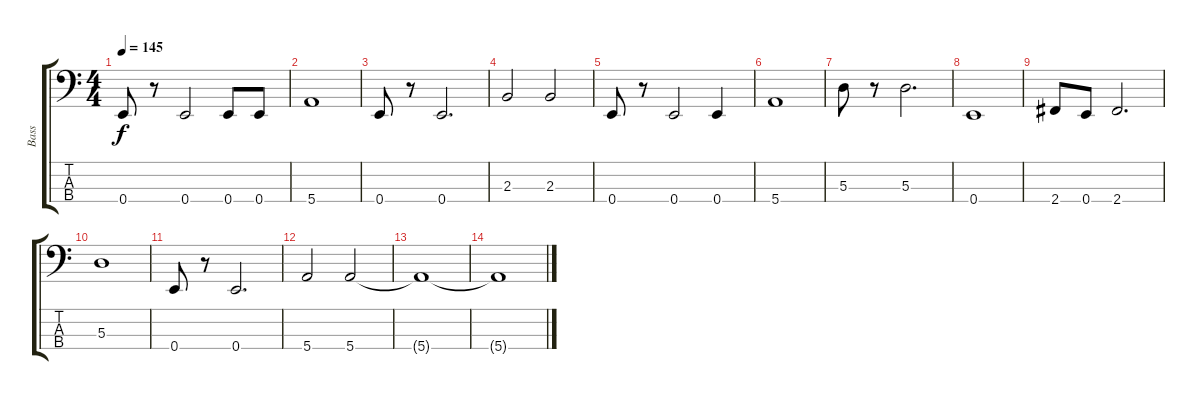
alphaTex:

\track ("Bass" "Bass") {instrument electricbassfinger}
\staff {score tabs}
\tuning (G2 D2 A1 E1) {hide}
\ts (4 4)
\tempo 145
\clef f4
\ks c
0.4.8{dy f} r.8 0.4.2 0.4.8 0.4.8 |
5.4.1 |
0.4.8 r.8 0.4.2{d} |
2.3.2 2.3.2 |
0.4.8 r.8 0.4.2 0.4.4 |
5.4.1 |
5.3.8 r.8 5.3.2{d} |
0.4.1 |
2.4.8 0.4.8 2.4.2{d} |
5.3.1 |
0.4.8 r.8 0.4.2{d} |
5.4.2 5.4.2 |
5.4{t}.1{volume 0} |
5.4{t}.1
